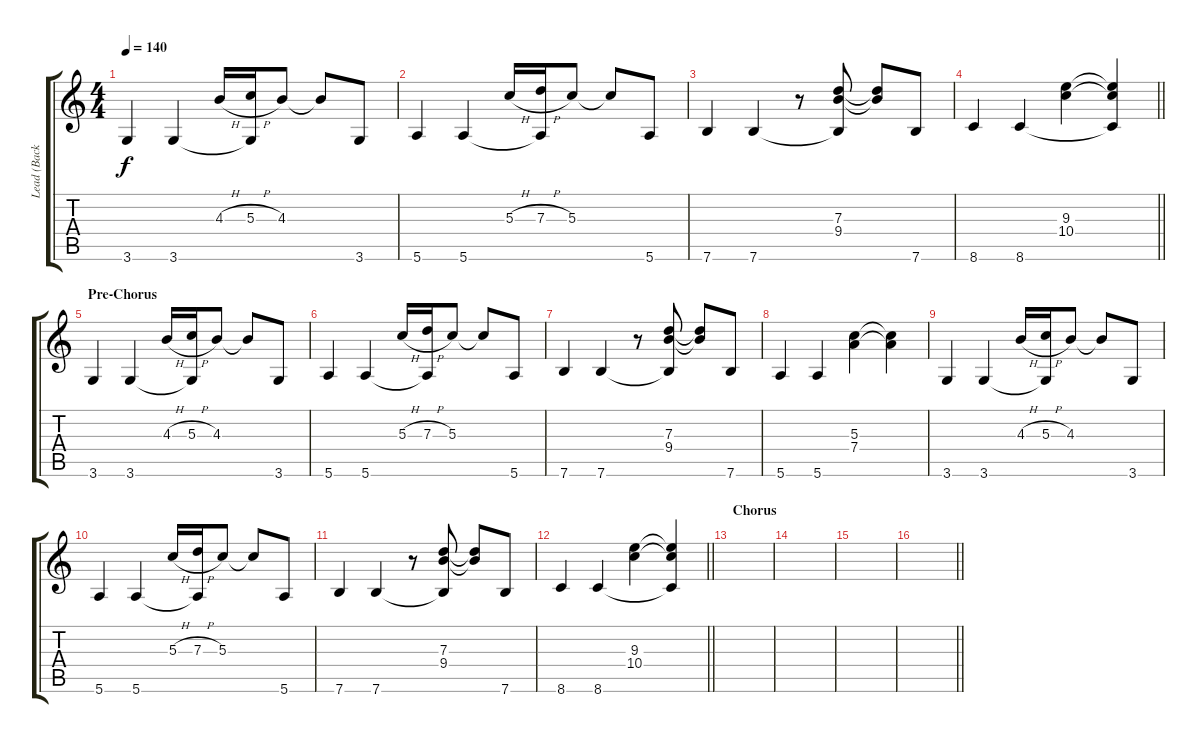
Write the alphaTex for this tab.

\track ("Lead (Back)" "Lead (Back") {instrument electricguitarjazz}
\staff {score tabs}
\tuning (E4 B3 G3 D3 A2 E2) {hide}
\ts (4 4)
\tempo 140
\clef g2
\ks c
3.6.4{dy f} 3.6.4 4.3{h}.16 (5.3{h} 3.6{t}).16 4.3.8 4.3{t}.8 3.6.8 |
5.6.4 5.6.4 5.3{h}.16 (7.3{h} 5.6{t}).16 5.3.8 5.3{t}.8 5.6.8 |
7.6.4 7.6.4 r.8 (7.3 9.4 7.6{t}).8 (7.3{t} 9.4{t}).8 7.6.8 |
\barLineRight lightlight
8.6.4 8.6.4 (9.3 10.4).4 (9.3{t} 10.4{t} 8.6{t}).4 |
\section ("" "Pre-Chorus")
3.6.4 3.6.4 4.3{h}.16 (5.3{h} 3.6{t}).16 4.3.8 4.3{t}.8 3.6.8 |
5.6.4 5.6.4 5.3{h}.16 (7.3{h} 5.6{t}).16 5.3.8 5.3{t}.8 5.6.8 |
7.6.4 7.6.4 r.8 (7.3 9.4 7.6{t}).8 (7.3{t} 9.4{t}).8 7.6.8 |
5.6.4 5.6.4 (5.3 7.4).4 (5.3{t} 7.4{t}).4 |
3.6.4 3.6.4 4.3{h}.16 (5.3{h} 3.6{t}).16 4.3.8 4.3{t}.8 3.6.8 |
5.6.4 5.6.4 5.3{h}.16 (7.3{h} 5.6{t}).16 5.3.8 5.3{t}.8 5.6.8 |
7.6.4 7.6.4 r.8 (7.3 9.4 7.6{t}).8 (7.3{t} 9.4{t}).8 7.6.8 |
\barLineRight lightlight
8.6.4 8.6.4 (9.3 10.4).4 (9.3{t} 10.4{t} 8.6{t}).4 |
\section ("" "Chorus")
|
|
|
\barLineRight lightlight
